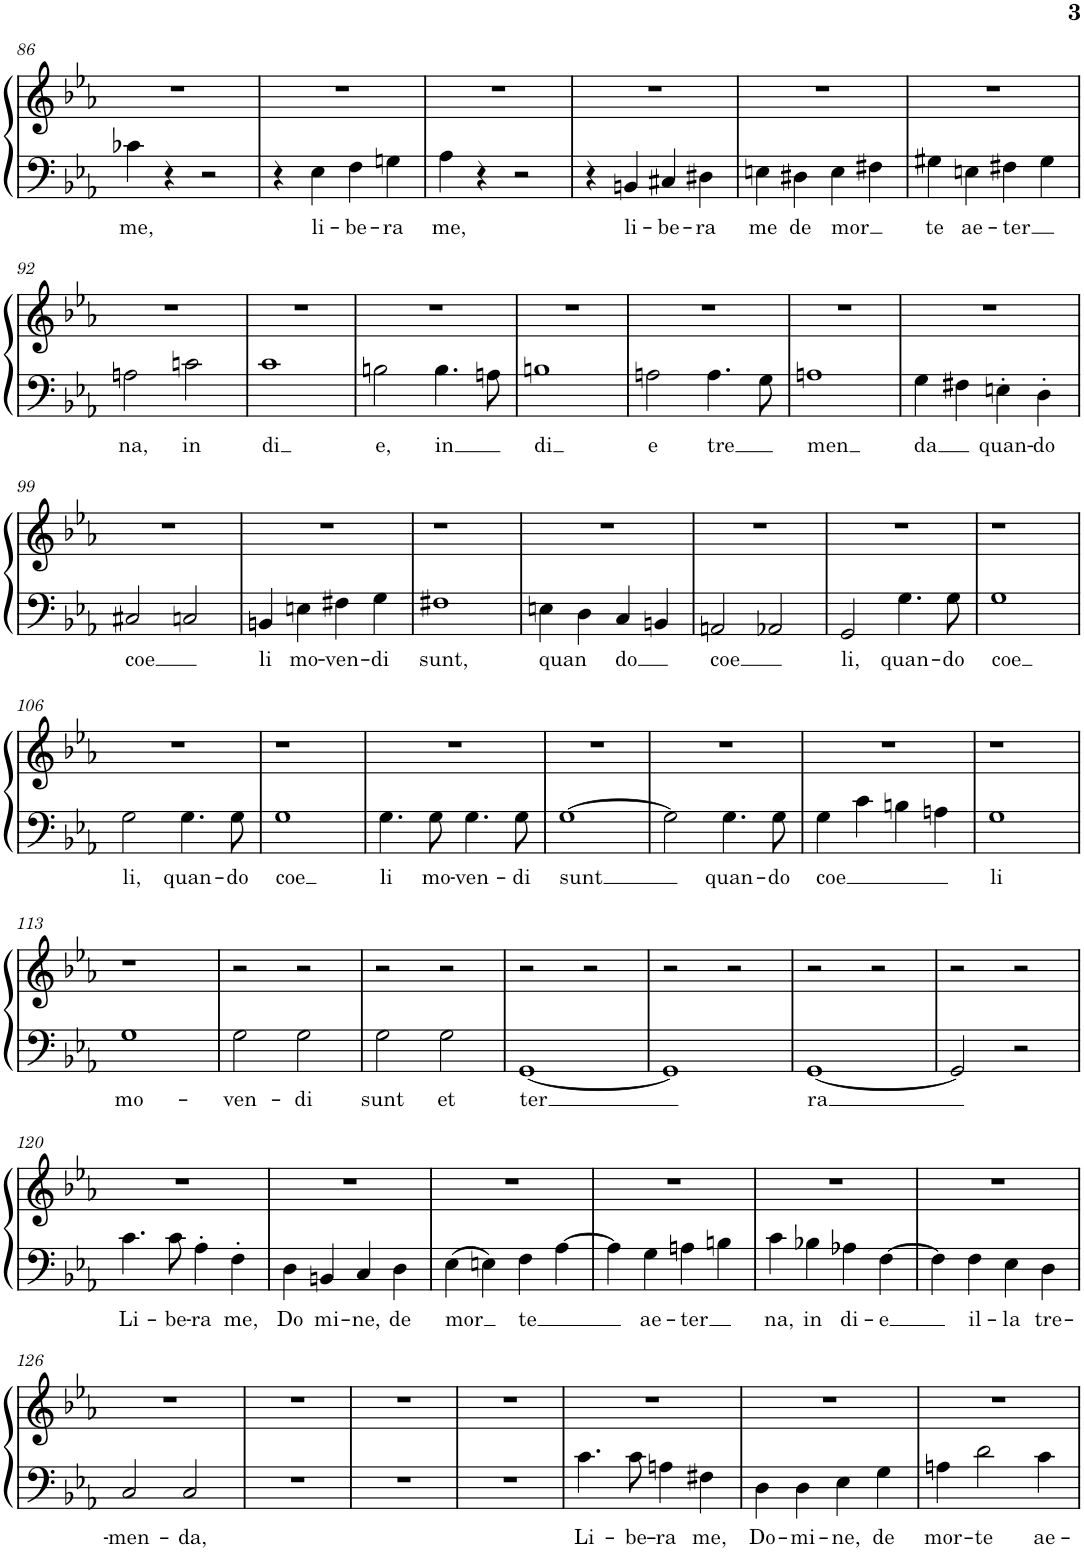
**kern	**text	**kern
*part1	*part1	*part1
*staff2	*staff2	*staff1
*I"Piano	*	*
*I'Pno.	*	*
!!LO:PB:g=z
*clefF4	*	*clefG2
*k[b-e-a-]	*	*k[b-e-a-]
*M2/2	*	*M2/2
*met(c|)	*	*met(c|)
=86	=86	=86
!	!LO:LY:b	!
4c-X\	me,	1r
4r	.	.
2r	.	.
=87	=87	=87
4r	.	1r
!	!LO:LY:b	!
4E-\	li-	.
!	!LO:LY:b	!
4F\	-be-	.
!	!LO:LY:b	!
4Gn\	-ra	.
=88	=88	=88
!	!LO:LY:b	!
4A-\	me,	1r
4r	.	.
2r	.	.
=89	=89	=89
4r	.	1r
!	!LO:LY:b	!
4BBn/	li-	.
!	!LO:LY:b	!
4C#X/	-be-	.
!	!LO:LY:b	!
4D#X\	-ra	.
=90	=90	=90
!	!LO:LY:b	!
4En\	me	1r
!	!LO:LY:b	!
4D#X\	de	.
!	!LO:LY:b	!
4E\	mor	.
4F#X\	.	.
=91	=91	=91
!	!LO:LY:b	!
4G#X\	te	1r
!	!LO:LY:b	!
4En\	ae-	.
!	!LO:LY:b	!
4F#X\	-ter	.
4G#\	.	.
!!LO:LB:g=z
=92	=92	=92
!	!LO:LY:b	!
2An\	na,	1r
!	!LO:LY:b	!
2cn\	in	.
=93	=93	=93
!	!LO:LY:b	!
1c	di	1r
=94	=94	=94
!	!LO:LY:b	!
2Bn\	e,	1r
!	!LO:LY:b	!
4.B\	in	.
8An\	.	.
=95	=95	=95
!	!LO:LY:b	!
1Bn	di	1r
=96	=96	=96
!	!LO:LY:b	!
2An\	e	1r
!	!LO:LY:b	!
4.A\	-tre	.
8G\	.	.
=97	=97	=97
!	!LO:LY:b	!
1An	men	1r
=98	=98	=98
!	!LO:LY:b	!
4G\	da	1r
4F#X\	.	.
!	!LO:LY:b	!
4En'\	quan-	.
!	!LO:LY:b	!
4D'\	-do	.
!!LO:LB:g=z
=99	=99	=99
!	!LO:LY:b	!
2C#X/	coe	1r
2Cn/	.	.
=100	=100	=100
!	!LO:LY:b	!
4BBn/	li	1r
!	!LO:LY:b	!
4En\	mo-	.
!	!LO:LY:b	!
4F#X\	-ven-	.
!	!LO:LY:b	!
4G\	-di	.
=101	=101	=101
!	!LO:LY:b	!
1F#X	sunt,	1r
=102	=102	=102
!	!LO:LY:b	!
4En\	-quan	1r
4D\	.	.
!	!LO:LY:b	!
4C/	do	.
4BBn/	.	.
=103	=103	=103
!	!LO:LY:b	!
2AAn/	coe	1r
2AA-X/	.	.
=104	=104	=104
!	!LO:LY:b	!
2GG/	li,	1r
!	!LO:LY:b	!
4.G\	quan-	.
!	!LO:LY:b	!
8G\	-do	.
=105	=105	=105
!	!LO:LY:b	!
1G	coe	1r
!!LO:LB:g=z
=106	=106	=106
!	!LO:LY:b	!
2G\	li,	1r
!	!LO:LY:b	!
4.G\	quan-	.
!	!LO:LY:b	!
8G\	-do	.
=107	=107	=107
!	!LO:LY:b	!
1G	coe	1r
=108	=108	=108
!	!LO:LY:b	!
4.G\	li	1r
!	!LO:LY:b	!
8G\	mo-	.
!	!LO:LY:b	!
4.G\	-ven-	.
!	!LO:LY:b	!
8G\	-di	.
=109	=109	=109
!	!LO:LY:b	!
[1G	sunt	1r
=110	=110	=110
2G\]	.	1r
!	!LO:LY:b	!
4.G\	quan-	.
!	!LO:LY:b	!
8G\	-do	.
=111	=111	=111
!	!LO:LY:b	!
4G\	coe	1r
4c\	.	.
4Bn\	.	.
4An\	.	.
=112	=112	=112
!	!LO:LY:b	!
1G	li	1r
!!LO:LB:g=z
=113	=113	=113
!	!LO:LY:b	!
1G	mo-	1r
=114	=114	=114
!	!LO:LY:b	!
2G\	-ven-	2r
!	!LO:LY:b	!
2G\	-di	2r
=115	=115	=115
!	!LO:LY:b	!
2G\	sunt	2r
!	!LO:LY:b	!
2G\	et	2r
=116	=116	=116
!	!LO:LY:b	!
[1GG	ter	2r
.	.	2r
=117	=117	=117
1GG]	.	2r
.	.	2r
=118	=118	=118
!	!LO:LY:b	!
[1GG	ra	2r
.	.	2r
=119	=119	=119
2GG/]	.	2r
2r	.	2r
!!LO:LB:g=z
=120	=120	=120
!	!LO:LY:b	!
4.c\	Li-	1r
!	!LO:LY:b	!
8c\	-be-	.
!	!LO:LY:b	!
4A-'\	-ra	.
!	!LO:LY:b	!
4F'\	me,	.
=121	=121	=121
!	!LO:LY:b	!
4D\	Do	1r
!	!LO:LY:b	!
4BBn/	mi-	.
!	!LO:LY:b	!
4C/	-ne,	.
!	!LO:LY:b	!
4D\	de	.
=122	=122	=122
!	!LO:LY:b	!
4E-\	mor	1r
4En\	.	.
!	!LO:LY:b	!
4F\	te	.
[4A-\	.	.
=123	=123	=123
4A-\]	.	1r
!	!LO:LY:b	!
4G\	ae-	.
!	!LO:LY:b	!
4An\	-ter	.
4Bn\	.	.
=124	=124	=124
!	!LO:LY:b	!
4c\	na,	1r
!	!LO:LY:b	!
4B-X\	in	.
!	!LO:LY:b	!
4A-X\	di-	.
!	!LO:LY:b	!
[4F\	-e	.
=125	=125	=125
4F\]	.	1r
!	!LO:LY:b	!
4F\	il-	.
!	!LO:LY:b	!
4E-\	-la	.
!	!LO:LY:b	!
4D\	tre-	.
!!LO:LB:g=z
=126	=126	=126
!	!LO:LY:b	!
2C/	-men-	1r
!	!LO:LY:b	!
2C/	-da,	.
=127	=127	=127
1r	.	1r
=128	=128	=128
1r	.	1r
=129	=129	=129
1r	.	1r
=130	=130	=130
!	!LO:LY:b	!
4.c\	Li-	1r
!	!LO:LY:b	!
8c\	-be-	.
!	!LO:LY:b	!
4An\	-ra	.
!	!LO:LY:b	!
4F#X\	me,	.
=131	=131	=131
!	!LO:LY:b	!
4D\	Do-	1r
!	!LO:LY:b	!
4D\	-mi-	.
!	!LO:LY:b	!
4E-\	-ne,	.
!	!LO:LY:b	!
4G\	de	.
=132	=132	=132
!	!LO:LY:b	!
4An\	mor-	1r
!	!LO:LY:b	!
2d\	-te	.
!	!LO:LY:b	!
4c\	ae-	.
=	=	=
*-	*-	*-
